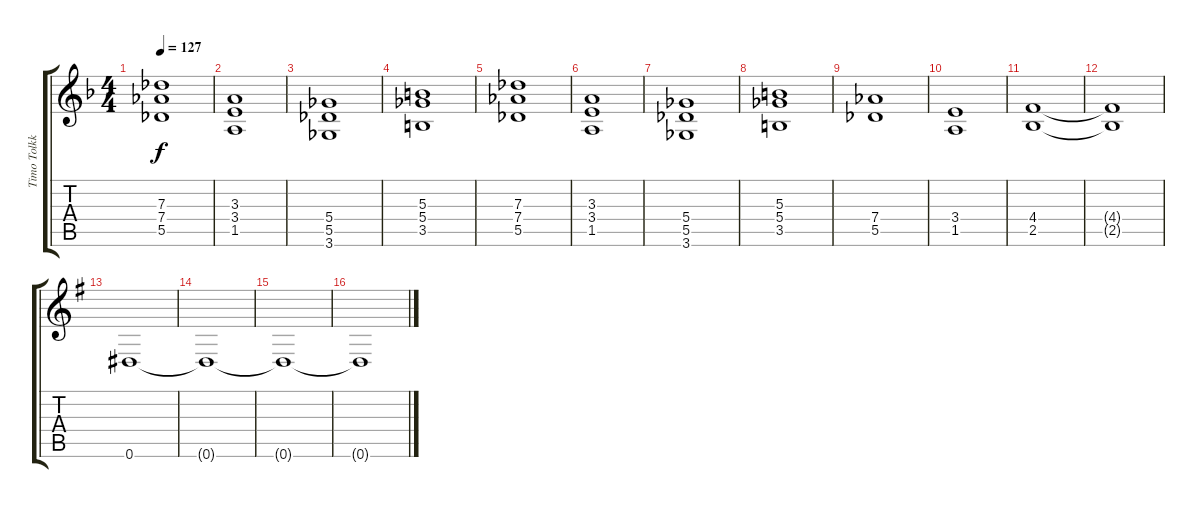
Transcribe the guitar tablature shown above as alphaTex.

\track ("Timo Tolkki I" "Timo Tolkk") {instrument distortionguitar}
\staff {score tabs}
\tuning (Eb4 Bb3 Gb3 Db3 Ab2 Eb2) {hide}
\ts (4 4)
\tempo 127
\clef g2
\ks f
(7.3 7.4 5.5).1{dy f} |
(3.3 3.4 1.5).1 |
(5.4 5.5 3.6).1 |
(5.3 5.4 3.5).1 |
(7.3 7.4 5.5).1 |
(3.3 3.4 1.5).1 |
(5.4 5.5 3.6).1 |
(5.3 5.4 3.5).1 |
(7.4 5.5).1 |
(3.4 1.5).1 |
(4.4 2.5).1 |
(4.4{t} 2.5{t}).1 |
\ks g
0.6.1 |
0.6{t}.1 |
0.6{t}.1 |
0.6{t}.1
